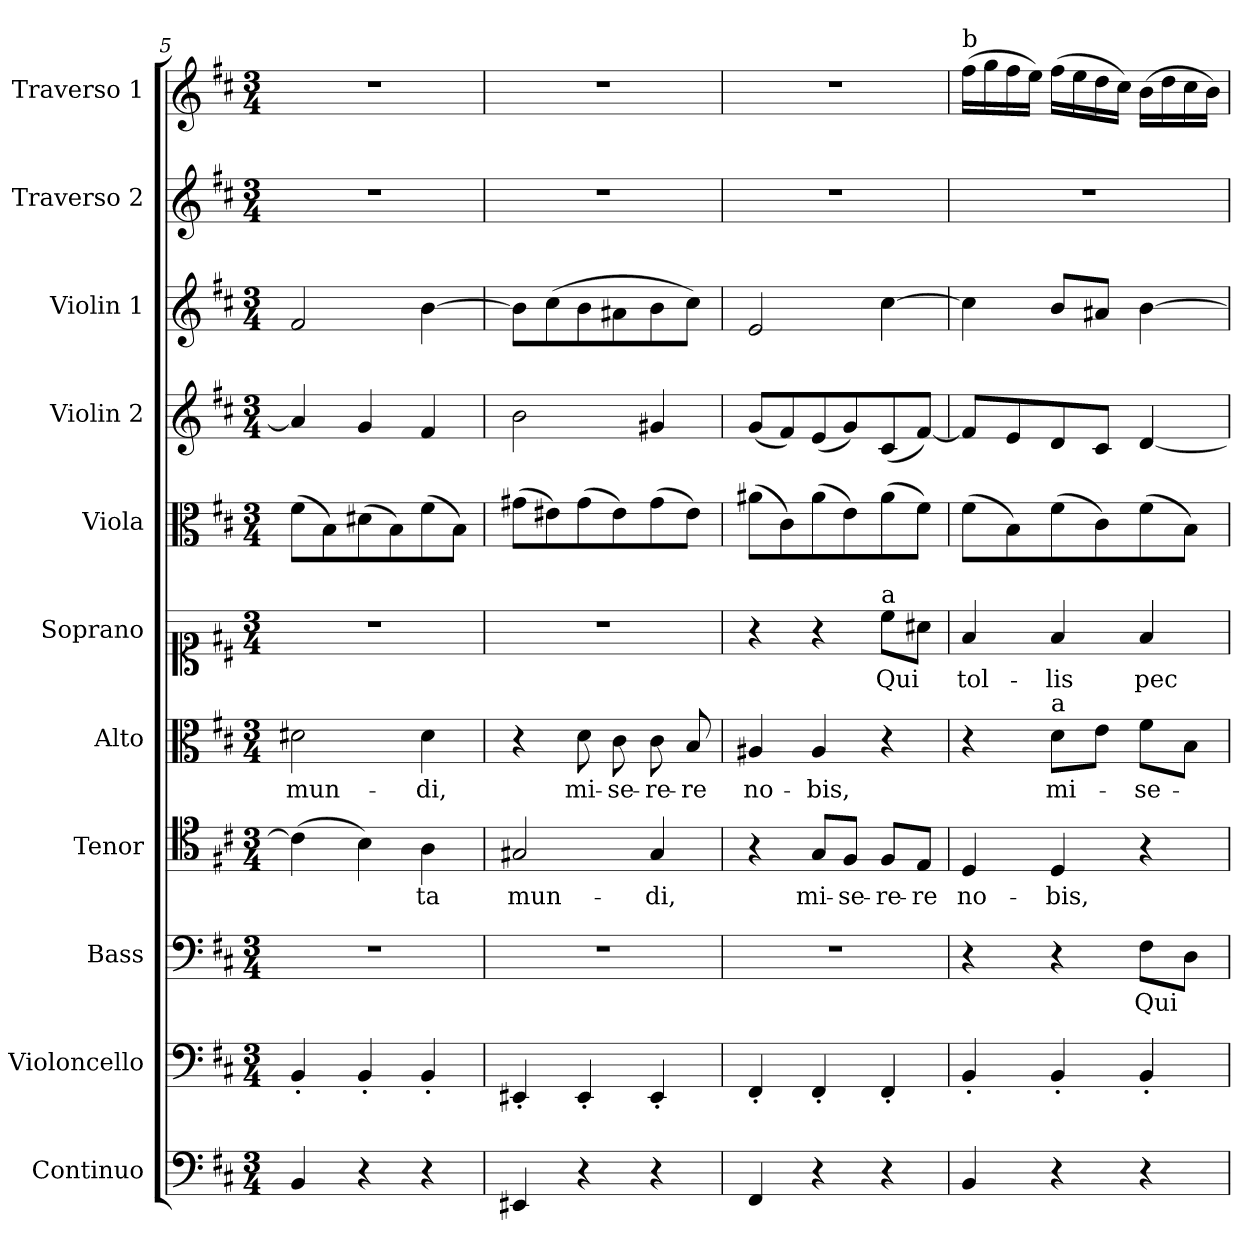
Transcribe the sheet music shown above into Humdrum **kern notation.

**kern	**kern	**kern	**text	**kern	**text	**kern	**text	**kern	**text	**kern	**kern	**kern	**kern	**kern
*part11	*part10	*part9	*part9	*part8	*part8	*part7	*part7	*part6	*part6	*part5	*part4	*part3	*part2	*part1
*staff11	*staff10	*staff9	*staff9	*staff8	*staff8	*staff7	*staff7	*staff6	*staff6	*staff5	*staff4	*staff3	*staff2	*staff1
*I"Continuo	*I"Violoncello	*I"Bass	*	*I"Tenor	*	*I"Alto	*	*I"Soprano	*	*I"Viola	*I"Violin 2	*I"Violin 1	*I"Traverso 2	*I"Traverso 1
*I'Cont	*I'Vc	*I'B	*	*I'T	*	*I'A	*	*I'S	*	*I'Vla	*I'Vln 2	*I'Vln 1	*I'Trv 2	*I'Trv 1
*clefF4	*clefF4	*clefF4	*	*clefC4	*	*clefC3	*	*clefC1	*	*clefC3	*clefG2	*clefG2	*clefG2	*clefG2
*k[f#c#]	*k[f#c#]	*k[f#c#]	*	*k[f#c#]	*	*k[f#c#]	*	*k[f#c#]	*	*k[f#c#]	*k[f#c#]	*k[f#c#]	*k[f#c#]	*k[f#c#]
*M3/4	*M3/4	*M3/4	*	*M3/4	*	*M3/4	*	*M3/4	*	*M3/4	*M3/4	*M3/4	*M3/4	*M3/4
=5	=5	=5	=5	=5	=5	=5	=5	=5	=5	=5	=5	=5	=5	=5
!	!	!	!	!	!	!	!LO:LY:b	!	!	!	!	!	!	!
4BB/	4BB'/	2.r	.	(4c\]	.	2d#X\	mun-	2.r	.	(8f#\L	4a/]	2f#/	2.r	2.r
.	.	.	.	.	.	.	.	.	.	8B\)	.	.	.	.
4r	4BB'/	.	.	4B\)	.	.	.	.	.	(8d#X\	4g/	.	.	.
.	.	.	.	.	.	.	.	.	.	8B\)	.	.	.	.
!	!	!	!	!	!LO:LY:b	!	!LO:LY:b	!	!	!	!	!	!	!
4r	4BB'/	.	.	4A\	-ta	4d#\	-di,	.	.	(8f#\	4f#/	[4b\	.	.
.	.	.	.	.	.	.	.	.	.	8B\J)	.	.	.	.
=6	=6	=6	=6	=6	=6	=6	=6	=6	=6	=6	=6	=6	=6	=6
!	!	!	!	!	!LO:LY:b	!	!	!	!	!	!	!	!	!
4EE#X/	4EE#X'/	2.r	.	2G#X/	mun-	4r	.	2.r	.	(8g#X\L	2b\	8b\L]	2.r	2.r
.	.	.	.	.	.	.	.	.	.	8e#X\)	.	(8cc#\	.	.
!	!	!	!	!	!	!	!LO:LY:b	!	!	!	!	!	!	!
4r	4EE#'/	.	.	.	.	8d\	mi-	.	.	(8g#\	.	8b\	.	.
!	!	!	!	!	!	!	!LO:LY:b	!	!	!	!	!	!	!
.	.	.	.	.	.	8c#\	-se-	.	.	8e#\)	.	8a#X\	.	.
!	!	!	!	!	!LO:LY:b	!	!LO:LY:b	!	!	!	!	!	!	!
4r	4EE#'/	.	.	4G#/	-di,	8c#\	-re-	.	.	(8g#\	4g#X/	8b\	.	.
!	!	!	!	!	!	!	!LO:LY:b	!	!	!	!	!	!	!
.	.	.	.	.	.	8B/	-re	.	.	8e#\J)	.	8cc#\J)	.	.
=7	=7	=7	=7	=7	=7	=7	=7	=7	=7	=7	=7	=7	=7	=7
!	!	!	!	!	!	!	!LO:LY:b	!	!	!	!	!	!	!
4FF#/	4FF#'/	2.r	.	4r	.	4A#X/	no-	4r	.	(8a#X\L	(8g/L	2e/	2.r	2.r
.	.	.	.	.	.	.	.	.	.	8c#\)	8f#/)	.	.	.
!	!	!	!	!	!LO:LY:b	!	!LO:LY:b	!	!	!	!	!	!	!
4r	4FF#'/	.	.	8G/L	mi-	4A#/	-bis,	4r	.	(8a#\	(8e/	.	.	.
!	!	!	!	!	!LO:LY:b	!	!	!	!	!	!	!	!	!
.	.	.	.	8F#/J	-se-	.	.	.	.	8e\)	8g/)	.	.	.
!	!	!	!	!	!	!	!	!LO:TX:a:t=a	!	!	!	!	!	!
!	!	!	!	!	!LO:LY:b	!	!	!	!LO:LY:b	!	!	!	!	!
4r	4FF#'/	.	.	8F#/L	-re-	4r	.	8cc#\L	Qui	(8a#\	(8c#/	[4cc#\	.	.
!	!	!	!	!	!LO:LY:b	!	!	!	!	!	!	!	!	!
.	.	.	.	8E/J	-re	.	.	8a#X\J	.	8f#\J)	[8f#/J)	.	.	.
!!LO:LB:g=z
=8	=8	=8	=8	=8	=8	=8	=8	=8	=8	=8	=8	=8	=8	=8
!	!	!	!	!	!	!	!	!	!	!	!	!	!	!LO:TX:a:t=b
!	!	!	!	!	!LO:LY:b	!	!	!	!LO:LY:b	!	!	!	!	!
4BB/	4BB'/	4r	.	4D/	no-	4r	.	4f#/	tol-	(8f#\L	8f#/L]	4cc#\]	2.r	(16ff#\LL
.	.	.	.	.	.	.	.	.	.	.	.	.	.	16gg\
.	.	.	.	.	.	.	.	.	.	8B\)	8e/	.	.	16ff#\
.	.	.	.	.	.	.	.	.	.	.	.	.	.	16ee\JJ)
!	!	!	!	!	!	!LO:TX:a:t=a	!	!	!	!	!	!	!	!
!	!	!	!	!	!LO:LY:b	!	!LO:LY:b	!	!LO:LY:b	!	!	!	!	!
4r	4BB'/	4r	.	4D/	-bis,	8d\L	mi-	4f#/	-lis	(8f#\	8d/	8b/L	.	(16ff#\LL
.	.	.	.	.	.	.	.	.	.	.	.	.	.	16ee\
.	.	.	.	.	.	8e\J	.	.	.	8c#\)	8c#/J	8a#X/J	.	16dd\
.	.	.	.	.	.	.	.	.	.	.	.	.	.	16cc#\JJ)
!	!	!	!LO:LY:b	!	!	!	!LO:LY:b	!	!LO:LY:b	!	!	!	!	!
4r	4BB'/	8F#\L	Qui	4r	.	8f#\L	-se-	4f#/	pec-	(8f#\	[4d/	[4b\	.	(16b\LL
.	.	.	.	.	.	.	.	.	.	.	.	.	.	16dd\
.	.	8D\J	.	.	.	8B\J	.	.	.	8B\J)	.	.	.	16cc#\
.	.	.	.	.	.	.	.	.	.	.	.	.	.	16b\JJ)
=	=	=	=	=	=	=	=	=	=	=	=	=	=	=
*-	*-	*-	*-	*-	*-	*-	*-	*-	*-	*-	*-	*-	*-	*-
